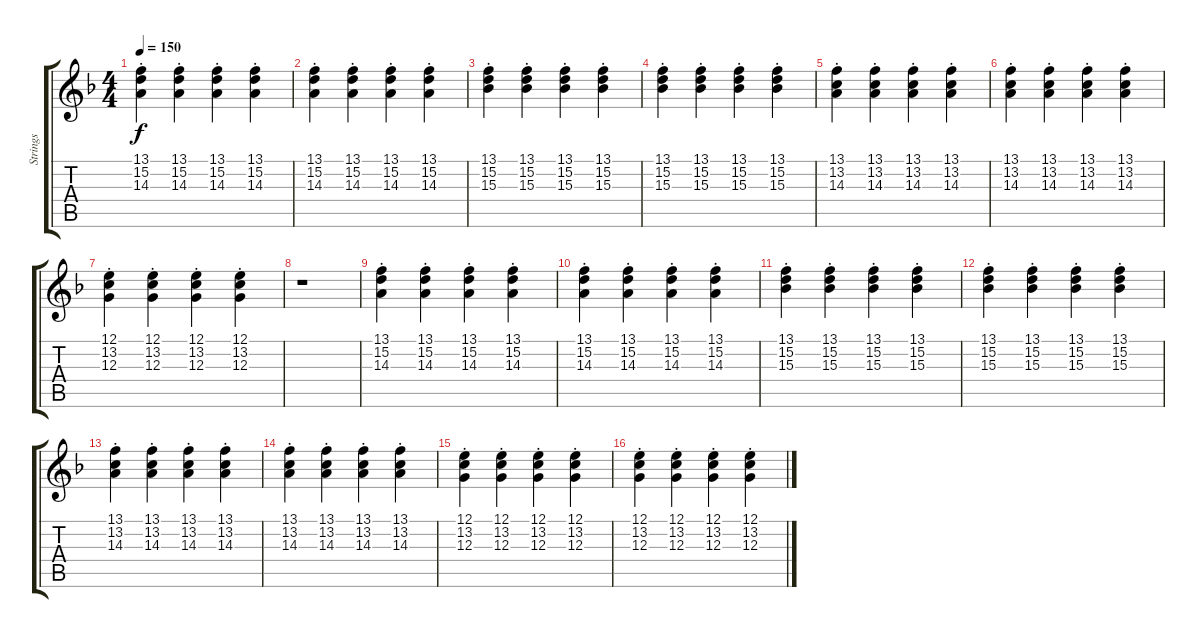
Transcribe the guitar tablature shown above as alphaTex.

\track ("Strings" "Strings") {instrument stringensemble1}
\staff {score tabs}
\tuning (E4 B3 G3 D3 A2 E2) {hide}
\ts (4 4)
\tempo 150
\clef g2
\ks f
(13.1{st} 15.2{st} 14.3{st}).4{dy f} (13.1{st} 15.2{st} 14.3{st}).4 (13.1{st} 15.2{st} 14.3{st}).4 (13.1{st} 15.2{st} 14.3{st}).4 |
(13.1{st} 15.2{st} 14.3{st}).4 (13.1{st} 15.2{st} 14.3{st}).4 (13.1{st} 15.2{st} 14.3{st}).4 (13.1{st} 15.2{st} 14.3{st}).4 |
(13.1{st} 15.2{st} 15.3{st}).4 (13.1{st} 15.2{st} 15.3{st}).4 (13.1{st} 15.2{st} 15.3{st}).4 (13.1{st} 15.2{st} 15.3{st}).4 |
(13.1{st} 15.2{st} 15.3{st}).4 (13.1{st} 15.2{st} 15.3{st}).4 (13.1{st} 15.2{st} 15.3{st}).4 (13.1{st} 15.2{st} 15.3{st}).4 |
(13.1{st} 13.2{st} 14.3{st}).4 (13.1{st} 13.2{st} 14.3{st}).4 (13.1{st} 13.2{st} 14.3{st}).4 (13.1{st} 13.2{st} 14.3{st}).4 |
(13.1{st} 13.2{st} 14.3{st}).4 (13.1{st} 13.2{st} 14.3{st}).4 (13.1{st} 13.2{st} 14.3{st}).4 (13.1{st} 13.2{st} 14.3{st}).4 |
(12.1{st} 13.2{st} 12.3{st}).4 (12.1{st} 13.2{st} 12.3{st}).4 (12.1{st} 13.2{st} 12.3{st}).4 (12.1{st} 13.2{st} 12.3{st}).4 |
r.1 |
(13.1{st} 15.2{st} 14.3{st}).4 (13.1{st} 15.2{st} 14.3{st}).4 (13.1{st} 15.2{st} 14.3{st}).4 (13.1{st} 15.2{st} 14.3{st}).4 |
(13.1{st} 15.2{st} 14.3{st}).4 (13.1{st} 15.2{st} 14.3{st}).4 (13.1{st} 15.2{st} 14.3{st}).4 (13.1{st} 15.2{st} 14.3{st}).4 |
(13.1{st} 15.2{st} 15.3{st}).4 (13.1{st} 15.2{st} 15.3{st}).4 (13.1{st} 15.2{st} 15.3{st}).4 (13.1{st} 15.2{st} 15.3{st}).4 |
(13.1{st} 15.2{st} 15.3{st}).4 (13.1{st} 15.2{st} 15.3{st}).4 (13.1{st} 15.2{st} 15.3{st}).4 (13.1{st} 15.2{st} 15.3{st}).4 |
(13.1{st} 13.2{st} 14.3{st}).4 (13.1{st} 13.2{st} 14.3{st}).4 (13.1{st} 13.2{st} 14.3{st}).4 (13.1{st} 13.2{st} 14.3{st}).4 |
(13.1{st} 13.2{st} 14.3{st}).4 (13.1{st} 13.2{st} 14.3{st}).4 (13.1{st} 13.2{st} 14.3{st}).4 (13.1{st} 13.2{st} 14.3{st}).4 |
(12.1{st} 13.2{st} 12.3{st}).4 (12.1{st} 13.2{st} 12.3{st}).4 (12.1{st} 13.2{st} 12.3{st}).4 (12.1{st} 13.2{st} 12.3{st}).4 |
(12.1{st} 13.2{st} 12.3{st}).4 (12.1{st} 13.2{st} 12.3{st}).4 (12.1{st} 13.2{st} 12.3{st}).4 (12.1{st} 13.2{st} 12.3{st}).4
